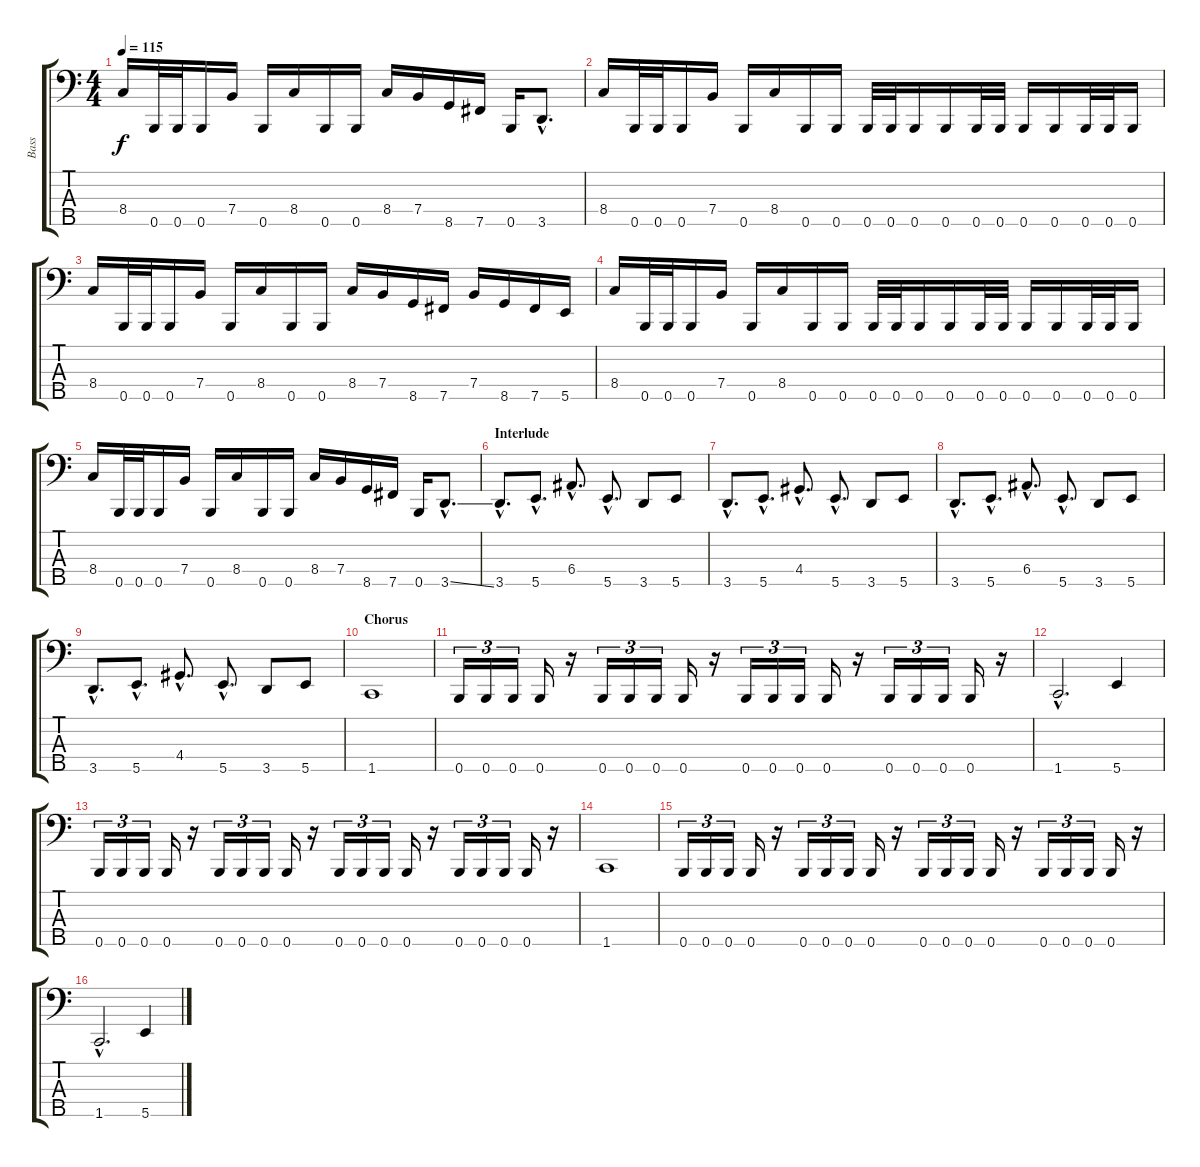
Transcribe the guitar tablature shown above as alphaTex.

\track ("Bass" "Bass") {instrument electricbasspick}
\staff {score tabs}
\tuning (G2 D2 A1 E1 B0) {hide}
\ts (4 4)
\tempo 115
\clef f4
\ks c
8.4.16{dy f} 0.5.32 0.5.32 0.5.16 7.4.16 0.5.16 8.4.16 0.5.16 0.5.16 8.4.16 7.4.16 8.5.16 7.5.16 0.5.16 3.5{hac}.8{d} |
8.4.16 0.5.32 0.5.32 0.5.16 7.4.16 0.5.16 8.4.16 0.5.16 0.5.16 0.5.32 0.5.32 0.5.16 0.5.16 0.5.32 0.5.32 0.5.16 0.5.16 0.5.32 0.5.32 0.5.16 |
8.4.16 0.5.32 0.5.32 0.5.16 7.4.16 0.5.16 8.4.16 0.5.16 0.5.16 8.4.16 7.4.16 8.5.16 7.5.16 7.4.16 8.5.16 7.5.16 5.5.16 |
8.4.16 0.5.32 0.5.32 0.5.16 7.4.16 0.5.16 8.4.16 0.5.16 0.5.16 0.5.32 0.5.32 0.5.16 0.5.16 0.5.32 0.5.32 0.5.16 0.5.16 0.5.32 0.5.32 0.5.16 |
8.4.16 0.5.32 0.5.32 0.5.16 7.4.16 0.5.16 8.4.16 0.5.16 0.5.16 8.4.16 7.4.16 8.5.16 7.5.16 0.5.16 3.5{ss hac}.8{d} |
\section ("" "Interlude")
3.5{hac}.8{d} 5.5{hac}.8{d} 6.4{hac}.8{d} 5.5{hac}.8{d} 3.5.8 5.5.8 |
3.5{hac}.8{d} 5.5{hac}.8{d} 4.4{hac}.8{d} 5.5{hac}.8{d} 3.5.8 5.5.8 |
3.5{hac}.8{d} 5.5{hac}.8{d} 6.4{hac}.8{d} 5.5{hac}.8{d} 3.5.8 5.5.8 |
3.5{hac}.8{d} 5.5{hac}.8{d} 4.4{hac}.8{d} 5.5{hac}.8{d} 3.5.8 5.5.8 |
\section ("" "Chorus")
1.5.1 |
0.5.16{tu (3 2)} 0.5.16{tu (3 2)} 0.5.16{tu (3 2)} 0.5.16 r.16 0.5.16{tu (3 2)} 0.5.16{tu (3 2)} 0.5.16{tu (3 2)} 0.5.16 r.16 0.5.16{tu (3 2)} 0.5.16{tu (3 2)} 0.5.16{tu (3 2)} 0.5.16 r.16 0.5.16{tu (3 2)} 0.5.16{tu (3 2)} 0.5.16{tu (3 2)} 0.5.16 r.16 |
1.5{hac}.2{d} 5.5.4 |
0.5.16{tu (3 2)} 0.5.16{tu (3 2)} 0.5.16{tu (3 2)} 0.5.16 r.16 0.5.16{tu (3 2)} 0.5.16{tu (3 2)} 0.5.16{tu (3 2)} 0.5.16 r.16 0.5.16{tu (3 2)} 0.5.16{tu (3 2)} 0.5.16{tu (3 2)} 0.5.16 r.16 0.5.16{tu (3 2)} 0.5.16{tu (3 2)} 0.5.16{tu (3 2)} 0.5.16 r.16 |
1.5.1 |
0.5.16{tu (3 2)} 0.5.16{tu (3 2)} 0.5.16{tu (3 2)} 0.5.16 r.16 0.5.16{tu (3 2)} 0.5.16{tu (3 2)} 0.5.16{tu (3 2)} 0.5.16 r.16 0.5.16{tu (3 2)} 0.5.16{tu (3 2)} 0.5.16{tu (3 2)} 0.5.16 r.16 0.5.16{tu (3 2)} 0.5.16{tu (3 2)} 0.5.16{tu (3 2)} 0.5.16 r.16 |
1.5{hac}.2{d} 5.5.4
